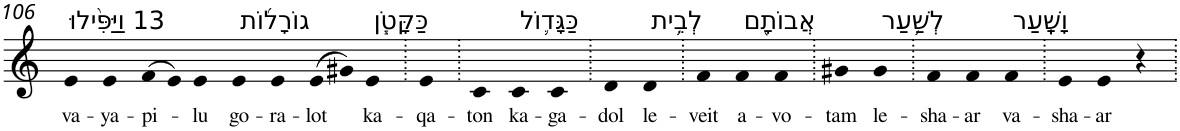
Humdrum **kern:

**kern	**text
*part1	*part1
*staff1	*staff1
*I"Piano	*
*I'Pno	*
!!LO:PB:g=z
*clefG2	*
*k[]	*
=106	=106
!LO:TX:a:t=13 וַיַּפִּ֨ילוּ	!
!	!LO:LY:b
4e	va-
!	!LO:LY:b
4e	-ya-
!	!LO:LY:b
(>8f	-pi-
8e)	.
!	!LO:LY:b
4e	-lu
!LO:TX:a:t=גוֹרָל֜וֹת	!
!	!LO:LY:b
4e	go-
!	!LO:LY:b
4e	-ra-
!	!LO:LY:b
(>8e	-lot
8g#X)	.
!LO:TX:a:t=כַּקָּטֹ֧ן	!
!	!LO:LY:b
4e	ka-
=107.	=107.
!	!LO:LY:b
4e	-qa-
=108.	=108.
!	!LO:LY:b
4c	-ton
!LO:TX:a:t=כַּגָּד֛וֹל	!
!	!LO:LY:b
4c	ka-
!	!LO:LY:b
4c	-ga-
=109.	=109.
!	!LO:LY:b
4d	-dol
!LO:TX:a:t=לְבֵ֥ית	!
!	!LO:LY:b
4d	le-
=110.	=110.
!	!LO:LY:b
4f	-veit
!LO:TX:a:t=אֲבוֹתָ֖ם	!
!	!LO:LY:b
4f	a-
!	!LO:LY:b
4f	-vo-
=111.	=111.
!	!LO:LY:b
4g#X	-tam
!LO:TX:a:t=לְשַׁ֥עַר	!
!	!LO:LY:b
4g#	le-
=112.	=112.
!	!LO:LY:b
4f	-sha-
!	!LO:LY:b
4f	-ar
!LO:TX:a:t=וָשָֽׁעַר	!
!	!LO:LY:b
4f	va-
=113.	=113.
!	!LO:LY:b
4e	-sha-
!	!LO:LY:b
4e	-ar
4r	.
=.	=.
*-	*-
